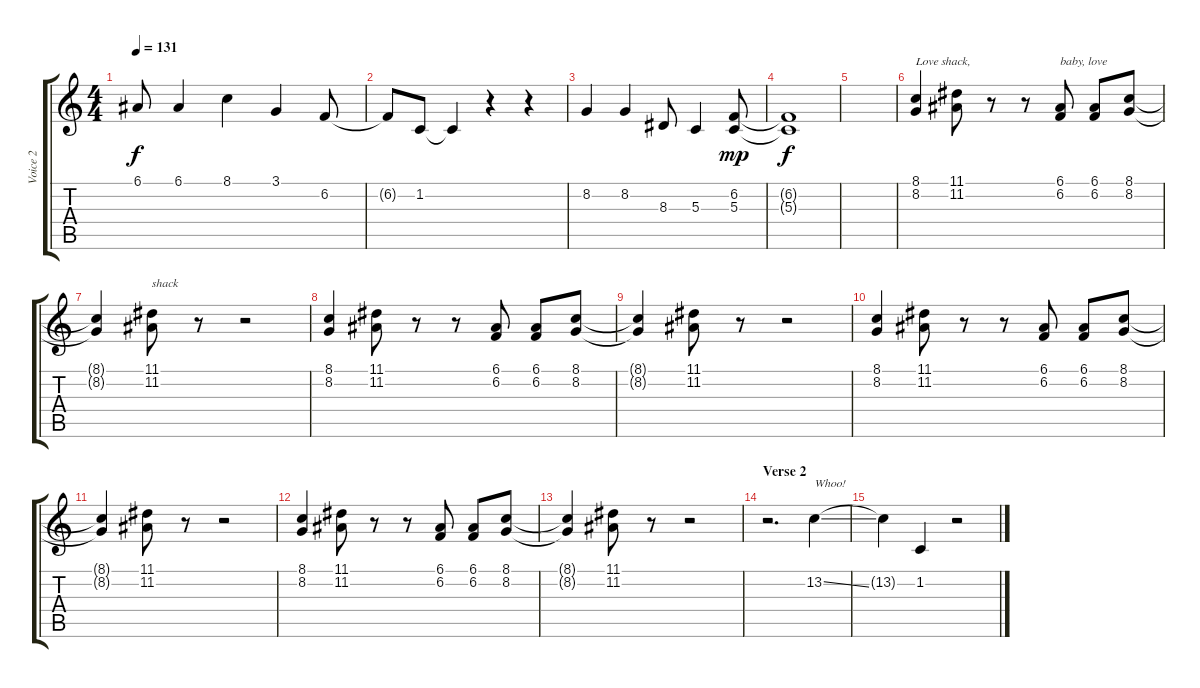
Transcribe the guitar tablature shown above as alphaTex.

\track ("Voice 2" "Voice 2") {instrument clarinet}
\staff {score tabs}
\tuning (E4 B3 G3 D3 A2 E2) {hide}
\ts (4 4)
\tempo 131
\clef g2
\ks c
6.1{t}.8{dy f} 6.1.4 8.1.4 3.1.4 6.2.8 |
6.2{t}.8 1.2.8 1.2{t}.4 r.4 r.4 |
8.2.4 8.2.4 8.3.8 5.3.4 (6.2 5.3).8{dy mp} |
(6.2{t} 5.3{t}).1{dy f} |
|
(8.1 8.2).4{txt "Love shack,"} (11.1 11.2).8 r.8 r.8 (6.1 6.2).8{txt "baby, love"} (6.1 6.2).8 (8.1 8.2).8 |
(8.1{t} 8.2{t}).4 (11.1 11.2).8{txt "shack"} r.8 r.2 |
(8.1 8.2).4 (11.1 11.2).8 r.8 r.8 (6.1 6.2).8 (6.1 6.2).8 (8.1 8.2).8 |
(8.1{t} 8.2{t}).4 (11.1 11.2).8 r.8 r.2 |
(8.1 8.2).4 (11.1 11.2).8 r.8 r.8 (6.1 6.2).8 (6.1 6.2).8 (8.1 8.2).8 |
(8.1{t} 8.2{t}).4 (11.1 11.2).8 r.8 r.2 |
(8.1 8.2).4 (11.1 11.2).8 r.8 r.8 (6.1 6.2).8 (6.1 6.2).8 (8.1 8.2).8 |
(8.1{t} 8.2{t}).4 (11.1 11.2).8 r.8 r.2 |
\section ("" "Verse 2")
r.2{d} 13.2{ss}.4{txt "Whoo!"} |
13.2{t}.4 1.2.4 r.2
